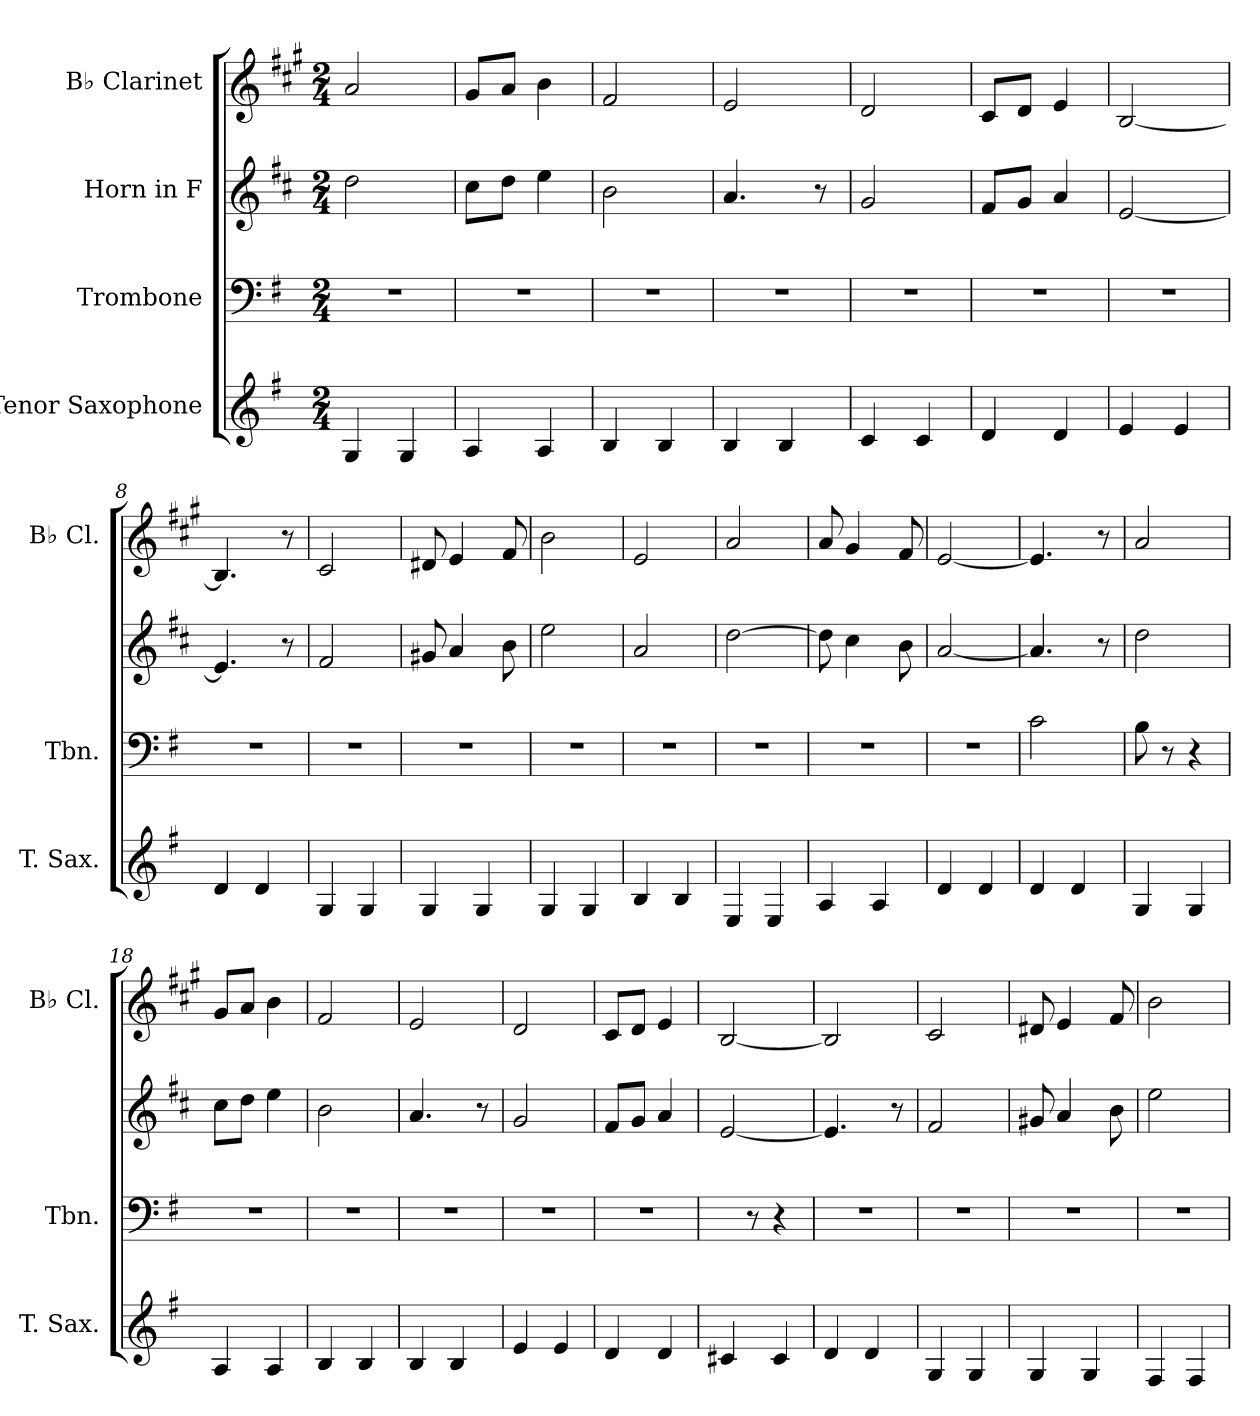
**kern	**kern	**kern	**kern
*part4	*part3	*part2	*part1
*staff4	*staff3	*staff2	*staff1
*I"Tenor Saxophone	*I"Trombone	*I"Horn in F	*I"B♭ Clarinet
*I'T. Sax.	*I'Tbn.	*	*I'B♭ Cl.
*clefG2	*clefF4	*clefG2	*clefG2
*ITrd8c14	*	*ITrd4c7	*ITrd1c2
*k[f#]	*k[f#]	*k[f#]	*k[f#]
*M2/4	*M2/4	*M2/4	*M2/4
*MM95	*MM95	*MM95	*MM95
=1	=1	=1	=1
4GG/	2r	2g\	2g/
4GG/	.	.	.
=2	=2	=2	=2
4AA/	2r	8f#\L	8f#/L
.	.	8g\J	8g/J
4AA/	.	4a\	4a\
=3	=3	=3	=3
4BB/	2r	2e\	2e/
4BB/	.	.	.
=4	=4	=4	=4
4BB/	2r	4.d/	2d/
4BB/	.	.	.
.	.	8r	.
=5	=5	=5	=5
4C/	2r	2c/	2c/
4C/	.	.	.
=6	=6	=6	=6
4D/	2r	8B/L	8B/L
.	.	8c/J	8c/J
4D/	.	4d/	4d/
=7	=7	=7	=7
4E/	2r	[2A/	[2A/
4E/	.	.	.
=8	=8	=8	=8
4D/	2r	4.A/]	4.A/]
4D/	.	.	.
.	.	8r	8r
=9	=9	=9	=9
4GG/	2r	2B/	2B/
4GG/	.	.	.
!!LO:LB:g=z
=10	=10	=10	=10
4GG/	2r	8c#X/	8c#X/
.	.	4d/	4d/
4GG/	.	.	.
.	.	8e\	8e/
=11	=11	=11	=11
4GG/	2r	2a\	2a\
4GG/	.	.	.
=12	=12	=12	=12
4BB/	2r	2d/	2d/
4BB/	.	.	.
=13	=13	=13	=13
4EE/	2r	[2g\	2g/
4EE/	.	.	.
=14	=14	=14	=14
4AA/	2r	8g\]	8g/
.	.	4f#\	4f#/
4AA/	.	.	.
.	.	8e\	8e/
=15	=15	=15	=15
4D/	2r	[2d/	[2d/
4D/	.	.	.
=16	=16	=16	=16
4D/	2c\	4.d/]	4.d/]
4D/	.	.	.
.	.	8r	8r
=17	=17	=17	=17
4GG/	8B\	2g\	2g/
.	8r	.	.
4GG/	4r	.	.
=18	=18	=18	=18
4AA/	2r	8f#\L	8f#/L
.	.	8g\J	8g/J
4AA/	.	4a\	4a\
=19	=19	=19	=19
4BB/	2r	2e\	2e/
4BB/	.	.	.
!!LO:PB:g=z
=20	=20	=20	=20
4BB/	2r	4.d/	2d/
4BB/	.	.	.
.	.	8r	.
=21	=21	=21	=21
4E/	2r	2c/	2c/
4E/	.	.	.
=22	=22	=22	=22
4D/	2r	8B/L	8B/L
.	.	8c/J	8c/J
4D/	.	4d/	4d/
=23	=23	=23	=23
4C#X/	8ryy	[2A/	[2A/
.	8r	.	.
4C#/	4r	.	.
=24	=24	=24	=24
4D/	2r	4.A/]	2A/]
4D/	.	.	.
.	.	8r	.
=25	=25	=25	=25
4GG/	2r	2B/	2B/
4GG/	.	.	.
=26	=26	=26	=26
4GG/	2r	8c#X/	8c#X/
.	.	4d/	4d/
4GG/	.	.	.
.	.	8e\	8e/
=27	=27	=27	=27
4FF#/	2r	2a\	2a\
4FF#/	.	.	.
=	=	=	=
*-	*-	*-	*-
